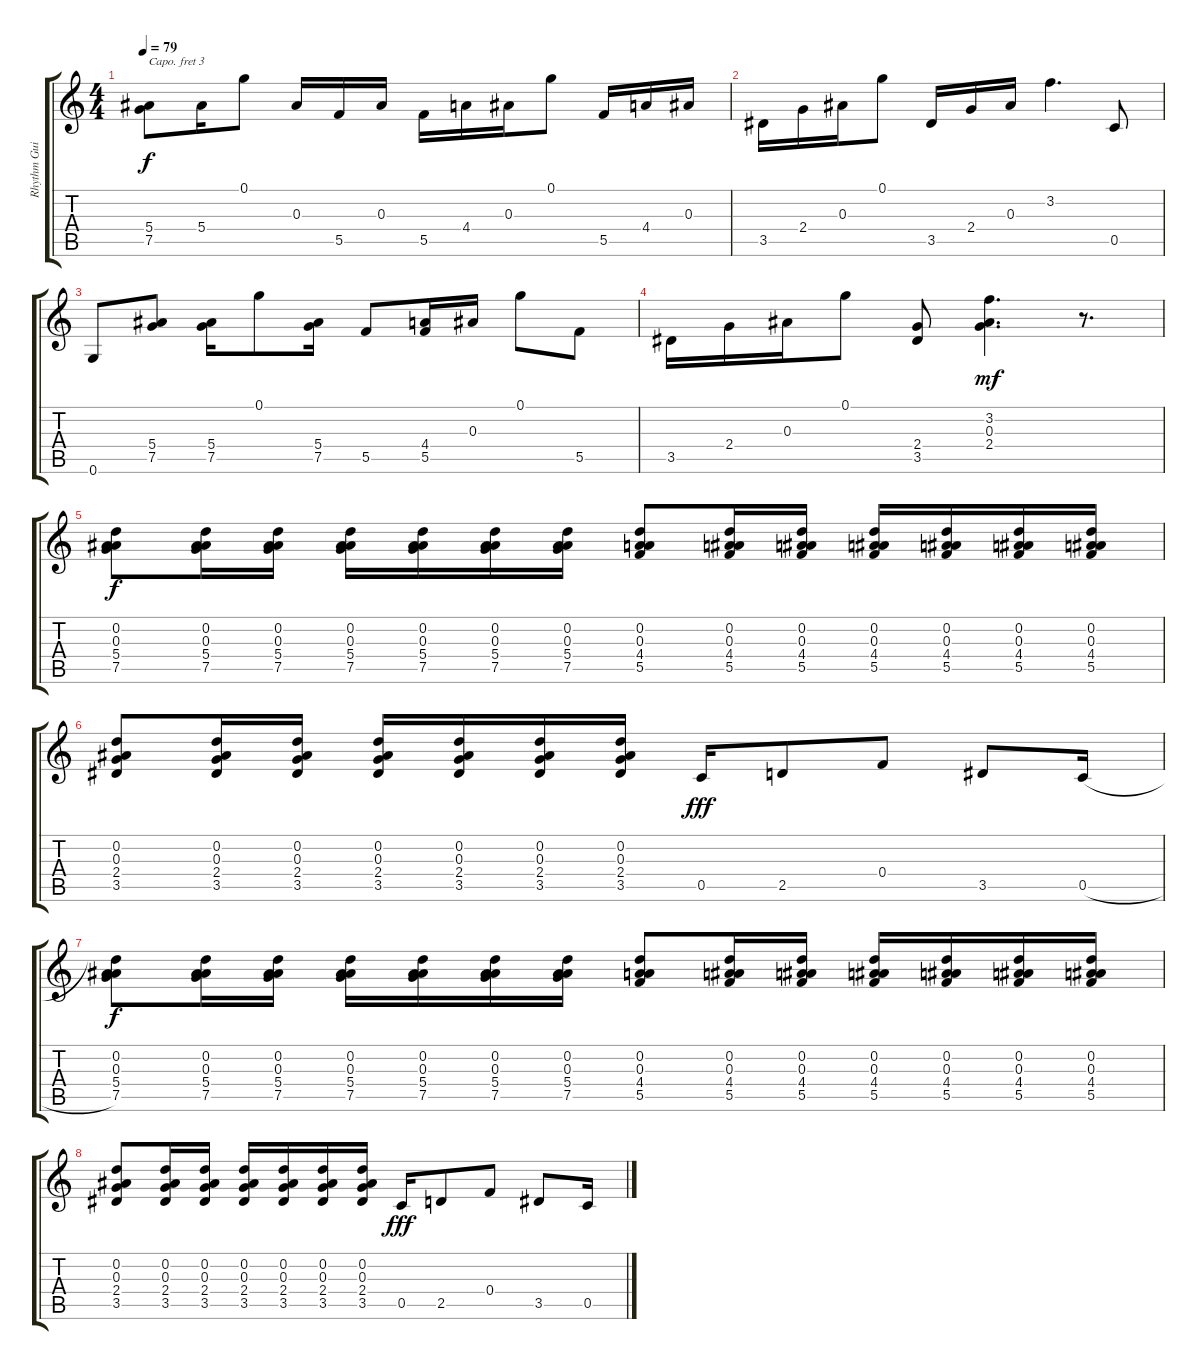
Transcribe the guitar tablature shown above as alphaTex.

\track ("Rhythm Guitar" "Rhythm Gui") {instrument acousticguitarnylon}
\staff {score tabs}
\capo 3
\tuning (E4 B3 G3 D3 A2 E2) {hide}
\ts (4 4)
\tempo 79
\clef g2
\ks c
(5.4 7.5).8{dy f instrument acousticguitarnylon} 5.4.16 0.1.8 0.3.16 5.5.16 0.3.16 5.5.16 4.4.16 0.3.16 0.1.8 5.5.16 4.4.16 0.3.16 |
3.5.16 2.4.16 0.3.16 0.1.8 3.5.16 2.4.16 0.3.16 3.2.4{d} 0.5.8 |
0.6.8 (5.4 7.5).8 (5.4 7.5).16 0.1.8 (5.4 7.5).16 5.5.8 (4.4 5.5).16 0.3.16 0.1.8 5.5.8 |
3.5.16 2.4.16 0.3.16 0.1.8 (2.4 3.5).8 (3.2 0.3 2.4).4{d dy mf} r.8{d} |
(0.2 0.3 5.4 7.5).8{dy f} (0.2 0.3 5.4 7.5).16 (0.2 0.3 5.4 7.5).16 (0.2 0.3 5.4 7.5).16 (0.2 0.3 5.4 7.5).16 (0.2 0.3 5.4 7.5).16 (0.2 0.3 5.4 7.5).16 (0.2 0.3 4.4 5.5).8 (0.2 0.3 4.4 5.5).16 (0.2 0.3 4.4 5.5).16 (0.2 0.3 4.4 5.5).16 (0.2 0.3 4.4 5.5).16 (0.2 0.3 4.4 5.5).16 (0.2 0.3 4.4 5.5).16 |
(0.2 0.3 2.4 3.5).8 (0.2 0.3 2.4 3.5).16 (0.2 0.3 2.4 3.5).16 (0.2 0.3 2.4 3.5).16 (0.2 0.3 2.4 3.5).16 (0.2 0.3 2.4 3.5).16 (0.2 0.3 2.4 3.5).16 0.5.16{dy fff} 2.5.8 0.4.8 3.5.8 0.5{h}.16 |
(0.2 0.3 5.4 7.5).8{dy f} (0.2 0.3 5.4 7.5).16 (0.2 0.3 5.4 7.5).16 (0.2 0.3 5.4 7.5).16 (0.2 0.3 5.4 7.5).16 (0.2 0.3 5.4 7.5).16 (0.2 0.3 5.4 7.5).16 (0.2 0.3 4.4 5.5).8 (0.2 0.3 4.4 5.5).16 (0.2 0.3 4.4 5.5).16 (0.2 0.3 4.4 5.5).16 (0.2 0.3 4.4 5.5).16 (0.2 0.3 4.4 5.5).16 (0.2 0.3 4.4 5.5).16 |
(0.2 0.3 2.4 3.5).8 (0.2 0.3 2.4 3.5).16 (0.2 0.3 2.4 3.5).16 (0.2 0.3 2.4 3.5).16 (0.2 0.3 2.4 3.5).16 (0.2 0.3 2.4 3.5).16 (0.2 0.3 2.4 3.5).16 0.5.16{dy fff} 2.5.8 0.4.8 3.5.8 0.5{h}.16
